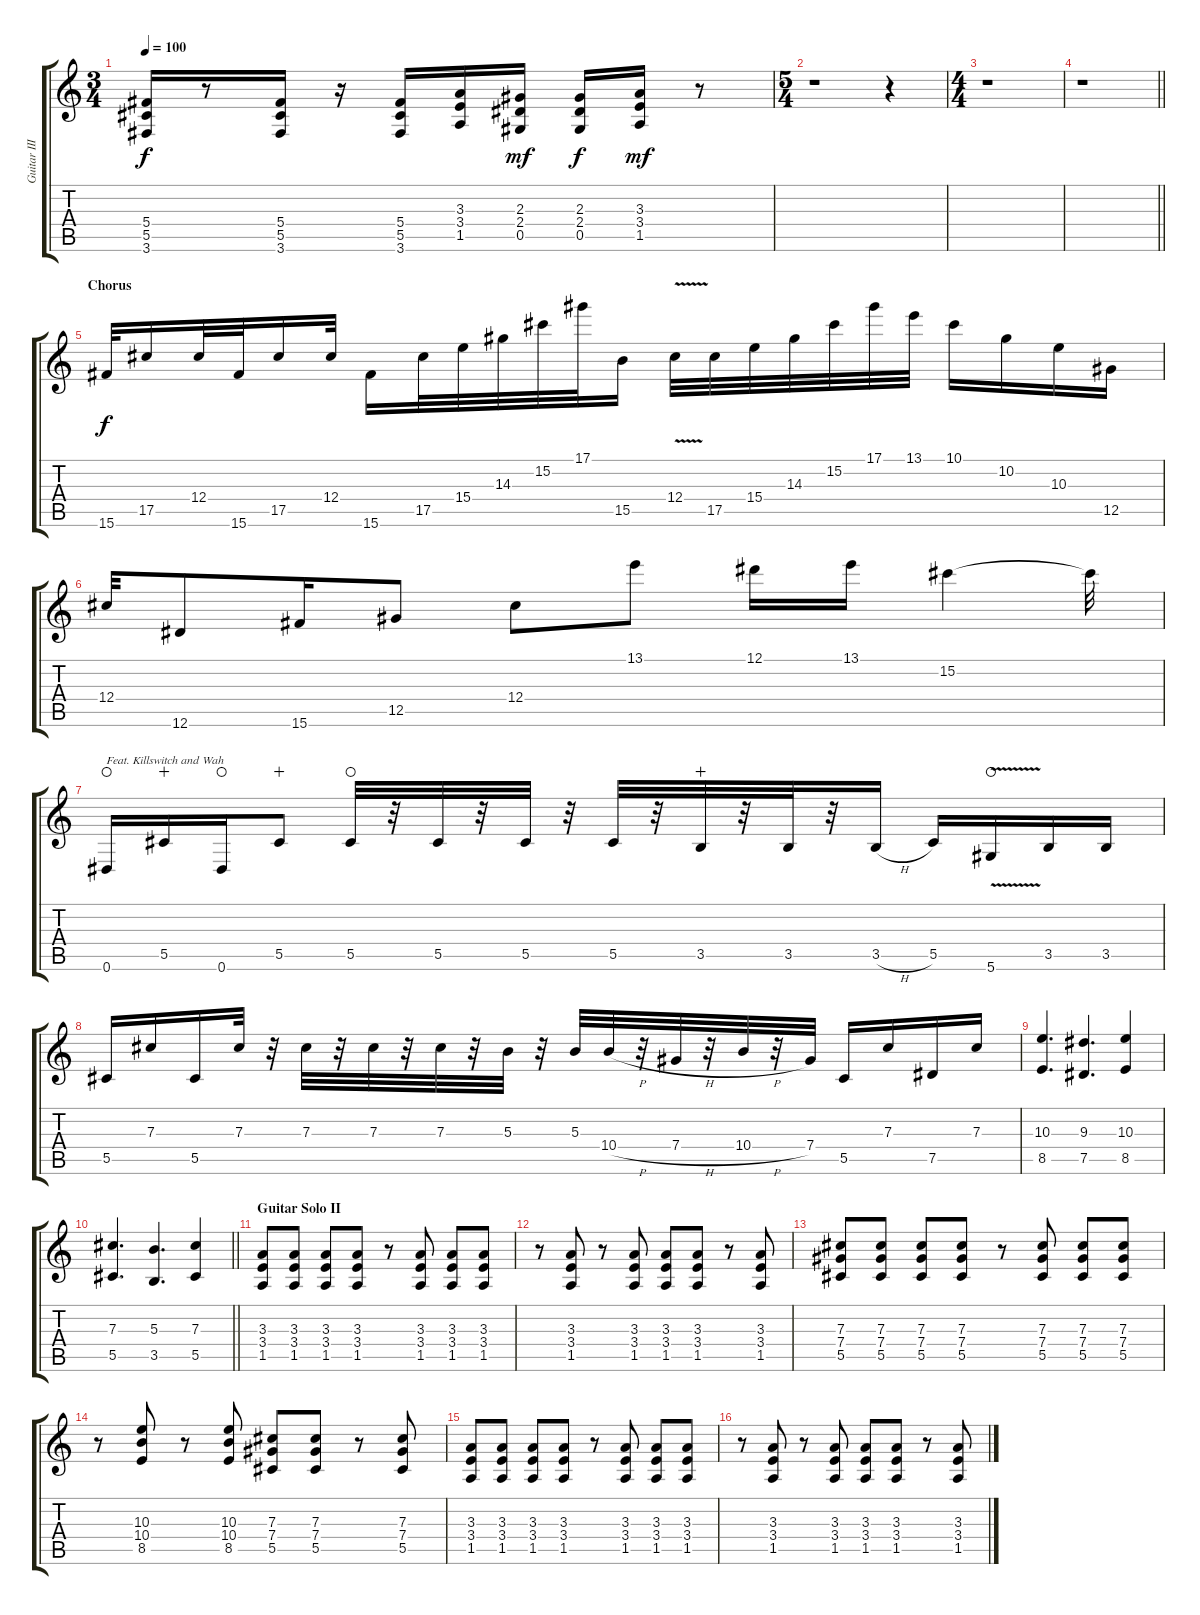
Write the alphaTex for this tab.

\track ("Guitar III (Ron \"Bumblefoot\" Thal)" "Guitar III") {instrument overdrivenguitar}
\staff {score tabs}
\tuning (Eb4 Bb3 Gb3 Db3 Ab2 Eb2) {hide}
\ts (3 4)
\tempo 100
\clef g2
\ks c
(5.4 5.5 3.6).16{dy f} r.8 (5.4 5.5 3.6).16 r.16 (5.4 5.5 3.6).16 (3.3 3.4 1.5).16 (2.3 2.4 0.5).16{dy mf} (2.3 2.4 0.5).16{dy f} (3.3 3.4 1.5).16{dy mf} r.8 |
\ts (5 4)
r.1 r.4 |
\ts (4 4)
r.1 |
\barLineRight lightlight
r.1 |
\section ("" "Chorus")
15.6.32{dy f volume 16} 17.5.16 12.4.32 15.6.32 17.5.16 12.4.32 15.6.16 17.5.32 15.4.32 14.3.32 15.2.32 17.1.32 15.5.16 12.4{v}.32 17.5.32 15.4.32 14.3.32 15.2.32 17.1.32 13.1.32 10.1.16 10.2.16 10.3.16 12.5.16 |
12.4.32 12.6.8 15.6.16 12.5.8 12.4.8 13.1.8 12.1.16 13.1.16 15.2.4 15.2{t}.32 |
0.6.16{txt "Feat. Killswitch and Wah" volume 16 waho} 5.5.16{wahc} 0.6.16{waho} 5.5.8{wahc} 5.5.32{waho} r.32 5.5.32 r.32 5.5.32 r.32 5.5.32 r.32 3.5.32{wahc} r.32 3.5.32 r.32 3.5{h}.16 5.5.16 5.6{v}.16{waho} 3.5.16 3.5.16 |
5.5.16 7.3.16 5.5.16 7.3.32 r.32 7.3.32 r.32 7.3.32 r.32 7.3.32 r.32 5.3.32 r.32 5.3.32 10.4{h}.32 r.32 7.4{h}.32 r.32 10.4{h}.32 r.32 7.4.32 5.5.16 7.3.16 7.5.16 7.3.16 |
(10.3 8.5).4{d} (9.3 7.5).4{d} (10.3 8.5).4 |
\barLineRight lightlight
(7.3 5.5).4{d} (5.3 3.5).4{d} (7.3 5.5).4 |
\section ("" "Guitar Solo II")
(3.3 3.4 1.5).8{volume 11} (3.3 3.4 1.5).8 (3.3 3.4 1.5).8 (3.3 3.4 1.5).8 r.8 (3.3 3.4 1.5).8 (3.3 3.4 1.5).8 (3.3 3.4 1.5).8 |
r.8 (3.3 3.4 1.5).8 r.8 (3.3 3.4 1.5).8 (3.3 3.4 1.5).8 (3.3 3.4 1.5).8 r.8 (3.3 3.4 1.5).8 |
(7.3 7.4 5.5).8 (7.3 7.4 5.5).8 (7.3 7.4 5.5).8 (7.3 7.4 5.5).8 r.8 (7.3 7.4 5.5).8 (7.3 7.4 5.5).8 (7.3 7.4 5.5).8 |
r.8 (10.3 10.4 8.5).8 r.8 (10.3 10.4 8.5).8 (7.3 7.4 5.5).8 (7.3 7.4 5.5).8 r.8 (7.3 7.4 5.5).8 |
(3.3 3.4 1.5).8 (3.3 3.4 1.5).8 (3.3 3.4 1.5).8 (3.3 3.4 1.5).8 r.8 (3.3 3.4 1.5).8 (3.3 3.4 1.5).8 (3.3 3.4 1.5).8 |
r.8 (3.3 3.4 1.5).8 r.8 (3.3 3.4 1.5).8 (3.3 3.4 1.5).8 (3.3 3.4 1.5).8 r.8 (3.3 3.4 1.5).8
